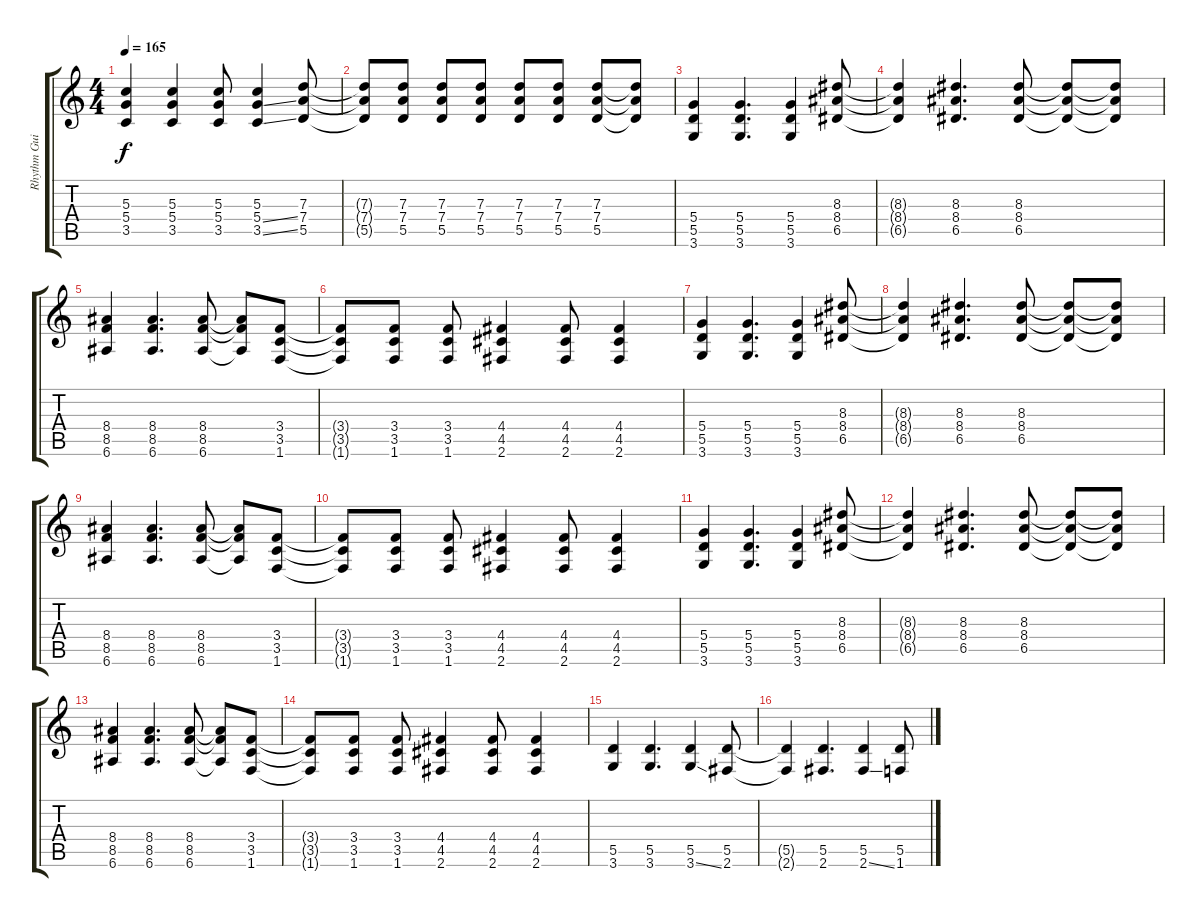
\track ("Rhythm Guitar" "Rhythm Gui") {instrument distortionguitar}
\staff {score tabs}
\tuning (E4 B3 G3 D3 A2 E2) {hide}
\ts (4 4)
\tempo 165
\clef g2
\ks c
(5.3 5.4 3.5).4{dy f} (5.3 5.4 3.5).4 (5.3 5.4 3.5).8 (5.3 5.4{ss} 3.5{ss}).4 (7.3 7.4 5.5).8 |
(7.3{t} 7.4{t} 5.5{t}).8 (7.3 7.4 5.5).8 (7.3 7.4 5.5).8 (7.3 7.4 5.5).8 (7.3 7.4 5.5).8 (7.3 7.4 5.5).8 (7.3 7.4 5.5).8 (7.3{t} 7.4{t} 5.5{t}).8 |
(5.4 5.5 3.6).4 (5.4 5.5 3.6).4{d} (5.4 5.5 3.6).4 (8.3 8.4 6.5).8 |
(8.3{t} 8.4{t} 6.5{t}).4 (8.3 8.4 6.5).4{d} (8.3 8.4 6.5).8 (8.3{t} 8.4{t} 6.5{t}).8 (8.3{t} 8.4{t} 6.5{t}).8 |
(8.4 8.5 6.6).4 (8.4 8.5 6.6).4{d} (8.4 8.5 6.6).8 (8.4{t} 8.5{t} 6.6{t}).8 (3.4 3.5 1.6).8 |
(3.4{t} 3.5{t} 1.6{t}).8 (3.4 3.5 1.6).8 (3.4 3.5 1.6).8 (4.4 4.5 2.6).4 (4.4 4.5 2.6).8 (4.4 4.5 2.6).4 |
(5.4 5.5 3.6).4 (5.4 5.5 3.6).4{d} (5.4 5.5 3.6).4 (8.3 8.4 6.5).8 |
(8.3{t} 8.4{t} 6.5{t}).4 (8.3 8.4 6.5).4{d} (8.3 8.4 6.5).8 (8.3{t} 8.4{t} 6.5{t}).8 (8.3{t} 8.4{t} 6.5{t}).8 |
(8.4 8.5 6.6).4 (8.4 8.5 6.6).4{d} (8.4 8.5 6.6).8 (8.4{t} 8.5{t} 6.6{t}).8 (3.4 3.5 1.6).8 |
(3.4{t} 3.5{t} 1.6{t}).8 (3.4 3.5 1.6).8 (3.4 3.5 1.6).8 (4.4 4.5 2.6).4 (4.4 4.5 2.6).8 (4.4 4.5 2.6).4 |
(5.4 5.5 3.6).4 (5.4 5.5 3.6).4{d} (5.4 5.5 3.6).4 (8.3 8.4 6.5).8 |
(8.3{t} 8.4{t} 6.5{t}).4 (8.3 8.4 6.5).4{d} (8.3 8.4 6.5).8 (8.3{t} 8.4{t} 6.5{t}).8 (8.3{t} 8.4{t} 6.5{t}).8 |
(8.4 8.5 6.6).4 (8.4 8.5 6.6).4{d} (8.4 8.5 6.6).8 (8.4{t} 8.5{t} 6.6{t}).8 (3.4 3.5 1.6).8 |
(3.4{t} 3.5{t} 1.6{t}).8 (3.4 3.5 1.6).8 (3.4 3.5 1.6).8 (4.4 4.5 2.6).4 (4.4 4.5 2.6).8 (4.4 4.5 2.6).4 |
(5.5 3.6).4 (5.5 3.6).4{d} (5.5 3.6{ss}).4 (5.5 2.6).8 |
(5.5{t} 2.6{t}).4 (5.5 2.6).4{d} (5.5 2.6{ss}).4 (5.5 1.6).8
